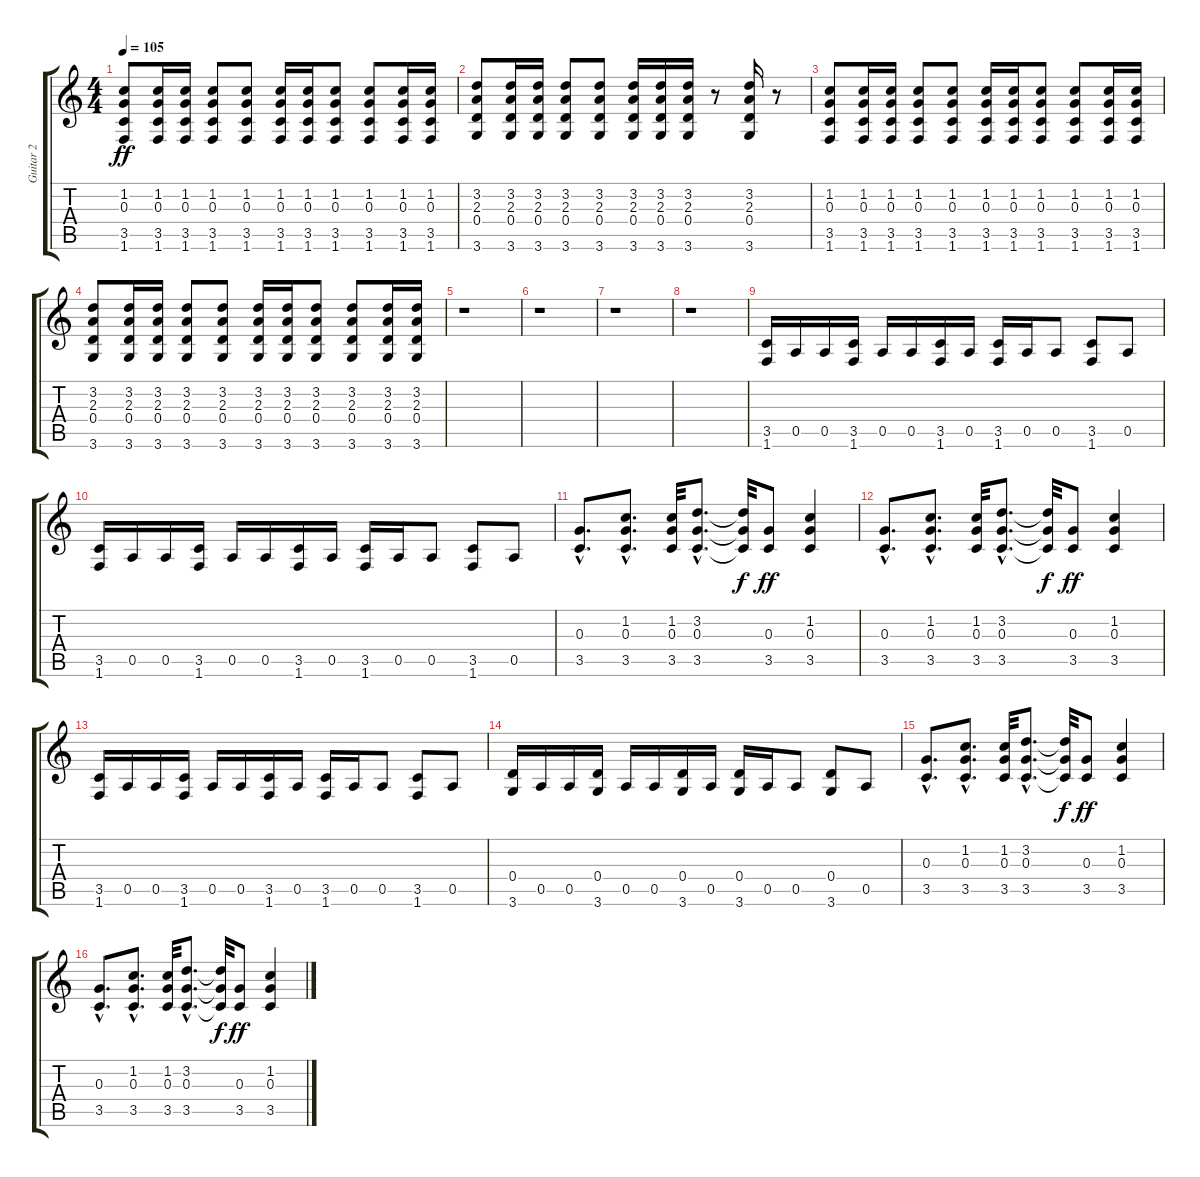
\track ("Guitar 2" "Guitar 2") {instrument distortionguitar}
\staff {score tabs}
\tuning (E4 B3 G3 D3 A2 E2) {hide}
\ts (4 4)
\tempo 105
\clef g2
\ks c
(1.2 0.3 3.5 1.6).8{dy ff} (1.2 0.3 3.5 1.6).16 (1.2 0.3 3.5 1.6).16 (1.2 0.3 3.5 1.6).8 (1.2 0.3 3.5 1.6).8 (1.2 0.3 3.5 1.6).16 (1.2 0.3 3.5 1.6).16 (1.2 0.3 3.5 1.6).8 (1.2 0.3 3.5 1.6).8 (1.2 0.3 3.5 1.6).16 (1.2 0.3 3.5 1.6).16 |
(3.2 2.3 0.4 3.6).8 (3.2 2.3 0.4 3.6).16 (3.2 2.3 0.4 3.6).16 (3.2 2.3 0.4 3.6).8 (3.2 2.3 0.4 3.6).8 (3.2 2.3 0.4 3.6).16 (3.2 2.3 0.4 3.6).16 (3.2 2.3 0.4 3.6).16 r.8 (3.2 2.3 0.4 3.6).16 r.8 |
(1.2 0.3 3.5 1.6).8 (1.2 0.3 3.5 1.6).16 (1.2 0.3 3.5 1.6).16 (1.2 0.3 3.5 1.6).8 (1.2 0.3 3.5 1.6).8 (1.2 0.3 3.5 1.6).16 (1.2 0.3 3.5 1.6).16 (1.2 0.3 3.5 1.6).8 (1.2 0.3 3.5 1.6).8 (1.2 0.3 3.5 1.6).16 (1.2 0.3 3.5 1.6).16 |
(3.2 2.3 0.4 3.6).8 (3.2 2.3 0.4 3.6).16 (3.2 2.3 0.4 3.6).16 (3.2 2.3 0.4 3.6).8 (3.2 2.3 0.4 3.6).8 (3.2 2.3 0.4 3.6).16 (3.2 2.3 0.4 3.6).16 (3.2 2.3 0.4 3.6).8 (3.2 2.3 0.4 3.6).8 (3.2 2.3 0.4 3.6).16 (3.2 2.3 0.4 3.6).16 |
r.1 |
r.1 |
r.1 |
r.1 |
(3.5 1.6).16 0.5.16 0.5.16 (3.5 1.6).16 0.5.16 0.5.16 (3.5 1.6).16 0.5.16 (3.5 1.6).16 0.5.16 0.5.8 (3.5 1.6).8 0.5.8 |
(3.5 1.6).16 0.5.16 0.5.16 (3.5 1.6).16 0.5.16 0.5.16 (3.5 1.6).16 0.5.16 (3.5 1.6).16 0.5.16 0.5.8 (3.5 1.6).8 0.5.8 |
(0.3{hac} 3.5{hac}).8{d} (1.2{hac} 0.3{hac} 3.5{hac}).8{d} (1.2 0.3 3.5).32 (3.2{hac} 0.3{hac} 3.5{hac}).8{d} (3.2{t} 0.3{t} 3.5{t}).32{dy f} (0.3 3.5).8{dy ff} (1.2 0.3 3.5).4 |
(0.3{hac} 3.5{hac}).8{d} (1.2{hac} 0.3{hac} 3.5{hac}).8{d} (1.2 0.3 3.5).32 (3.2{hac} 0.3{hac} 3.5{hac}).8{d} (3.2{t} 0.3{t} 3.5{t}).32{dy f} (0.3 3.5).8{dy ff} (1.2 0.3 3.5).4 |
(3.5 1.6).16 0.5.16 0.5.16 (3.5 1.6).16 0.5.16 0.5.16 (3.5 1.6).16 0.5.16 (3.5 1.6).16 0.5.16 0.5.8 (3.5 1.6).8 0.5.8 |
(0.4 3.6).16 0.5.16 0.5.16 (0.4 3.6).16 0.5.16 0.5.16 (0.4 3.6).16 0.5.16 (0.4 3.6).16 0.5.16 0.5.8 (0.4 3.6).8 0.5.8 |
(0.3{hac} 3.5{hac}).8{d} (1.2{hac} 0.3{hac} 3.5{hac}).8{d} (1.2 0.3 3.5).32 (3.2{hac} 0.3{hac} 3.5{hac}).8{d} (3.2{t} 0.3{t} 3.5{t}).32{dy f} (0.3 3.5).8{dy ff} (1.2 0.3 3.5).4 |
(0.3{hac} 3.5{hac}).8{d} (1.2{hac} 0.3{hac} 3.5{hac}).8{d} (1.2 0.3 3.5).32 (3.2{hac} 0.3{hac} 3.5{hac}).8{d} (3.2{t} 0.3{t} 3.5{t}).32{dy f} (0.3 3.5).8{dy ff} (1.2 0.3 3.5).4
